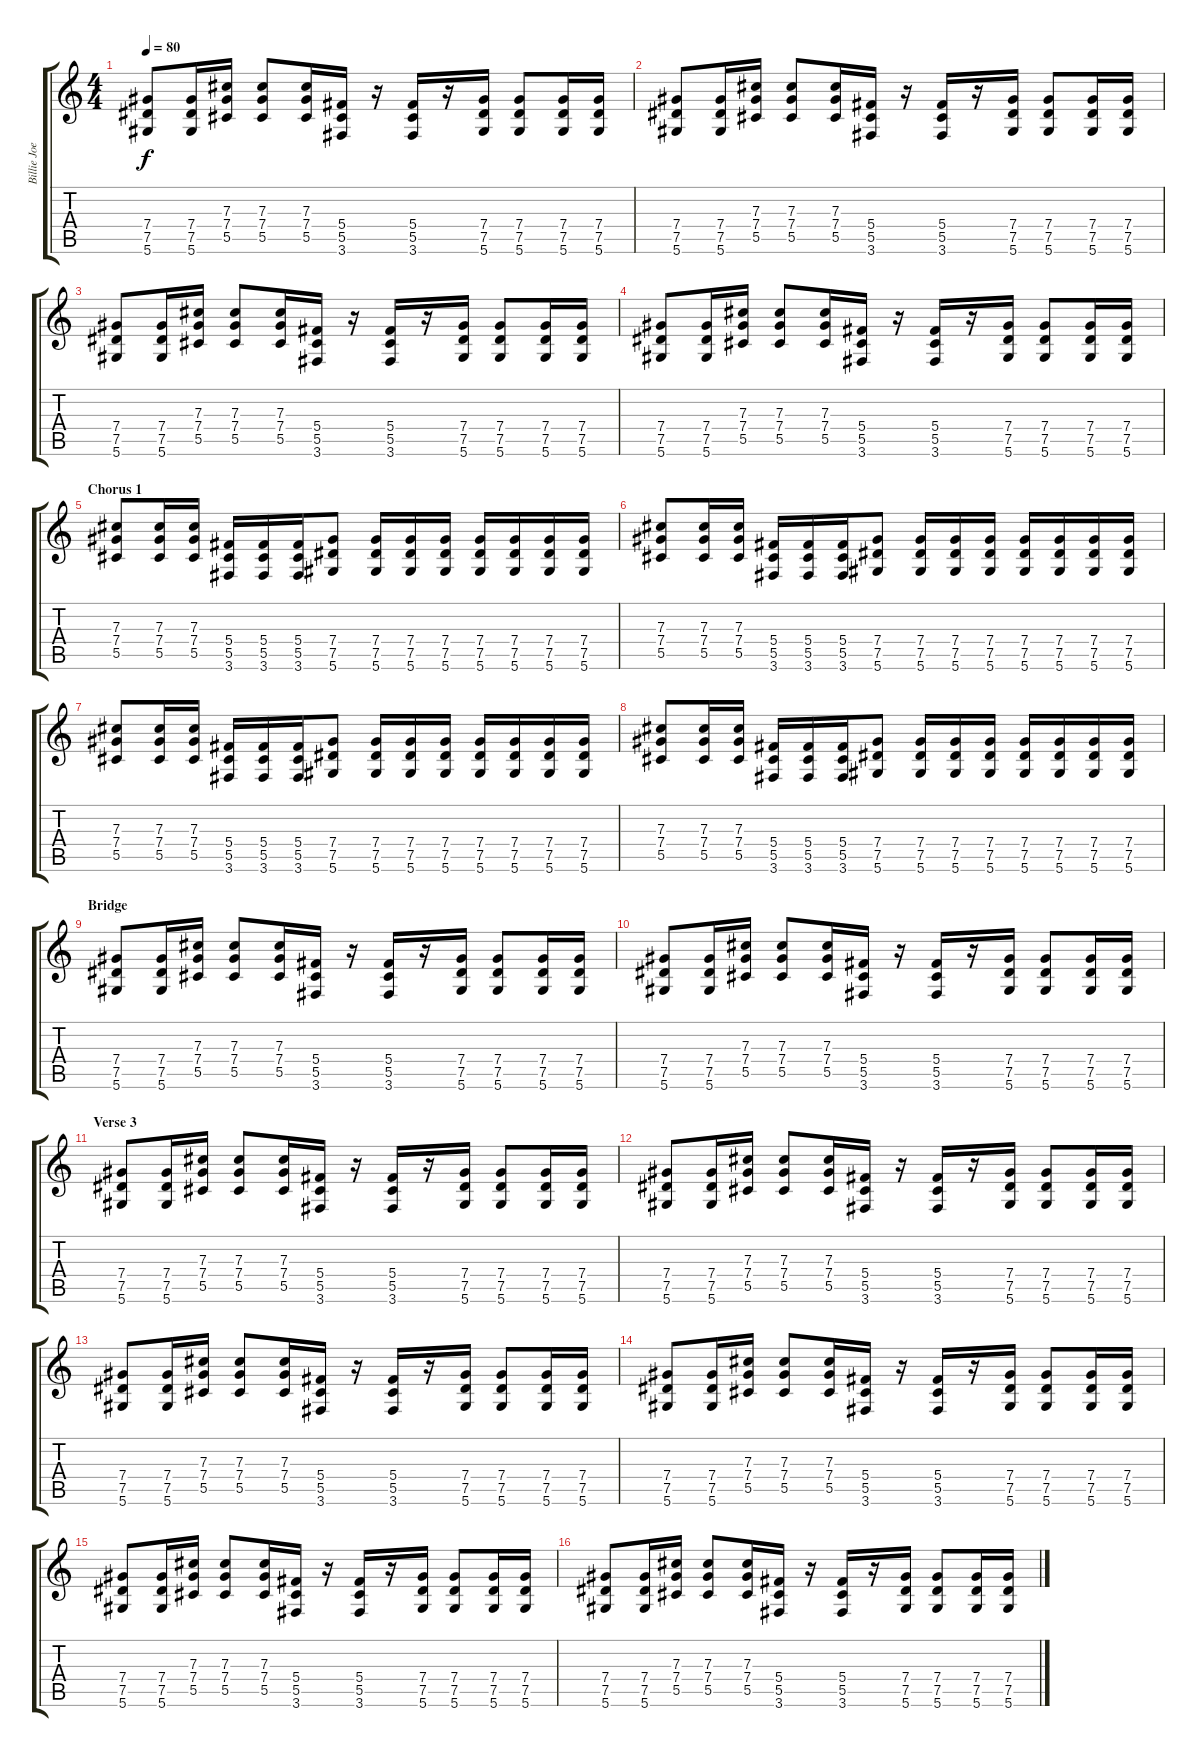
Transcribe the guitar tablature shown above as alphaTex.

\track ("Billie Joe" "Billie Joe") {instrument distortionguitar}
\staff {score tabs}
\tuning (Eb4 Bb3 Gb3 Db3 Ab2 Eb2) {hide}
\ts (4 4)
\tempo 80
\clef g2
\ks c
(7.4 7.5 5.6).8{dy f} (7.4 7.5 5.6).16 (7.3 7.4 5.5).16 (7.3 7.4 5.5).8 (7.3 7.4 5.5).16 (5.4 5.5 3.6).16 r.16 (5.4 5.5 3.6).16 r.16 (7.4 7.5 5.6).16 (7.4 7.5 5.6).8 (7.4 7.5 5.6).16 (7.4 7.5 5.6).16 |
(7.4 7.5 5.6).8 (7.4 7.5 5.6).16 (7.3 7.4 5.5).16 (7.3 7.4 5.5).8 (7.3 7.4 5.5).16 (5.4 5.5 3.6).16 r.16 (5.4 5.5 3.6).16 r.16 (7.4 7.5 5.6).16 (7.4 7.5 5.6).8 (7.4 7.5 5.6).16 (7.4 7.5 5.6).16 |
(7.4 7.5 5.6).8 (7.4 7.5 5.6).16 (7.3 7.4 5.5).16 (7.3 7.4 5.5).8 (7.3 7.4 5.5).16 (5.4 5.5 3.6).16 r.16 (5.4 5.5 3.6).16 r.16 (7.4 7.5 5.6).16 (7.4 7.5 5.6).8 (7.4 7.5 5.6).16 (7.4 7.5 5.6).16 |
(7.4 7.5 5.6).8 (7.4 7.5 5.6).16 (7.3 7.4 5.5).16 (7.3 7.4 5.5).8 (7.3 7.4 5.5).16 (5.4 5.5 3.6).16 r.16 (5.4 5.5 3.6).16 r.16 (7.4 7.5 5.6).16 (7.4 7.5 5.6).8 (7.4 7.5 5.6).16 (7.4 7.5 5.6).16 |
\section ("" "Chorus 1")
(7.3 7.4 5.5).8 (7.3 7.4 5.5).16 (7.3 7.4 5.5).16 (5.4 5.5 3.6).16 (5.4 5.5 3.6).16 (5.4 5.5 3.6).16 (7.4 7.5 5.6).8 (7.4 7.5 5.6).16 (7.4 7.5 5.6).16 (7.4 7.5 5.6).16 (7.4 7.5 5.6).16 (7.4 7.5 5.6).16 (7.4 7.5 5.6).16 (7.4 7.5 5.6).16 |
(7.3 7.4 5.5).8 (7.3 7.4 5.5).16 (7.3 7.4 5.5).16 (5.4 5.5 3.6).16 (5.4 5.5 3.6).16 (5.4 5.5 3.6).16 (7.4 7.5 5.6).8 (7.4 7.5 5.6).16 (7.4 7.5 5.6).16 (7.4 7.5 5.6).16 (7.4 7.5 5.6).16 (7.4 7.5 5.6).16 (7.4 7.5 5.6).16 (7.4 7.5 5.6).16 |
(7.3 7.4 5.5).8 (7.3 7.4 5.5).16 (7.3 7.4 5.5).16 (5.4 5.5 3.6).16 (5.4 5.5 3.6).16 (5.4 5.5 3.6).16 (7.4 7.5 5.6).8 (7.4 7.5 5.6).16 (7.4 7.5 5.6).16 (7.4 7.5 5.6).16 (7.4 7.5 5.6).16 (7.4 7.5 5.6).16 (7.4 7.5 5.6).16 (7.4 7.5 5.6).16 |
(7.3 7.4 5.5).8 (7.3 7.4 5.5).16 (7.3 7.4 5.5).16 (5.4 5.5 3.6).16 (5.4 5.5 3.6).16 (5.4 5.5 3.6).16 (7.4 7.5 5.6).8 (7.4 7.5 5.6).16 (7.4 7.5 5.6).16 (7.4 7.5 5.6).16 (7.4 7.5 5.6).16 (7.4 7.5 5.6).16 (7.4 7.5 5.6).16 (7.4 7.5 5.6).16 |
\section ("" "Bridge")
(7.4 7.5 5.6).8 (7.4 7.5 5.6).16 (7.3 7.4 5.5).16 (7.3 7.4 5.5).8 (7.3 7.4 5.5).16 (5.4 5.5 3.6).16 r.16 (5.4 5.5 3.6).16 r.16 (7.4 7.5 5.6).16 (7.4 7.5 5.6).8 (7.4 7.5 5.6).16 (7.4 7.5 5.6).16 |
(7.4 7.5 5.6).8 (7.4 7.5 5.6).16 (7.3 7.4 5.5).16 (7.3 7.4 5.5).8 (7.3 7.4 5.5).16 (5.4 5.5 3.6).16 r.16 (5.4 5.5 3.6).16 r.16 (7.4 7.5 5.6).16 (7.4 7.5 5.6).8 (7.4 7.5 5.6).16 (7.4 7.5 5.6).16 |
\section ("" "Verse 3")
(7.4 7.5 5.6).8 (7.4 7.5 5.6).16 (7.3 7.4 5.5).16 (7.3 7.4 5.5).8 (7.3 7.4 5.5).16 (5.4 5.5 3.6).16 r.16 (5.4 5.5 3.6).16 r.16 (7.4 7.5 5.6).16 (7.4 7.5 5.6).8 (7.4 7.5 5.6).16 (7.4 7.5 5.6).16 |
(7.4 7.5 5.6).8 (7.4 7.5 5.6).16 (7.3 7.4 5.5).16 (7.3 7.4 5.5).8 (7.3 7.4 5.5).16 (5.4 5.5 3.6).16 r.16 (5.4 5.5 3.6).16 r.16 (7.4 7.5 5.6).16 (7.4 7.5 5.6).8 (7.4 7.5 5.6).16 (7.4 7.5 5.6).16 |
(7.4 7.5 5.6).8 (7.4 7.5 5.6).16 (7.3 7.4 5.5).16 (7.3 7.4 5.5).8 (7.3 7.4 5.5).16 (5.4 5.5 3.6).16 r.16 (5.4 5.5 3.6).16 r.16 (7.4 7.5 5.6).16 (7.4 7.5 5.6).8 (7.4 7.5 5.6).16 (7.4 7.5 5.6).16 |
(7.4 7.5 5.6).8 (7.4 7.5 5.6).16 (7.3 7.4 5.5).16 (7.3 7.4 5.5).8 (7.3 7.4 5.5).16 (5.4 5.5 3.6).16 r.16 (5.4 5.5 3.6).16 r.16 (7.4 7.5 5.6).16 (7.4 7.5 5.6).8 (7.4 7.5 5.6).16 (7.4 7.5 5.6).16 |
(7.4 7.5 5.6).8 (7.4 7.5 5.6).16 (7.3 7.4 5.5).16 (7.3 7.4 5.5).8 (7.3 7.4 5.5).16 (5.4 5.5 3.6).16 r.16 (5.4 5.5 3.6).16 r.16 (7.4 7.5 5.6).16 (7.4 7.5 5.6).8 (7.4 7.5 5.6).16 (7.4 7.5 5.6).16 |
(7.4 7.5 5.6).8 (7.4 7.5 5.6).16 (7.3 7.4 5.5).16 (7.3 7.4 5.5).8 (7.3 7.4 5.5).16 (5.4 5.5 3.6).16 r.16 (5.4 5.5 3.6).16 r.16 (7.4 7.5 5.6).16 (7.4 7.5 5.6).8 (7.4 7.5 5.6).16 (7.4 7.5 5.6).16
